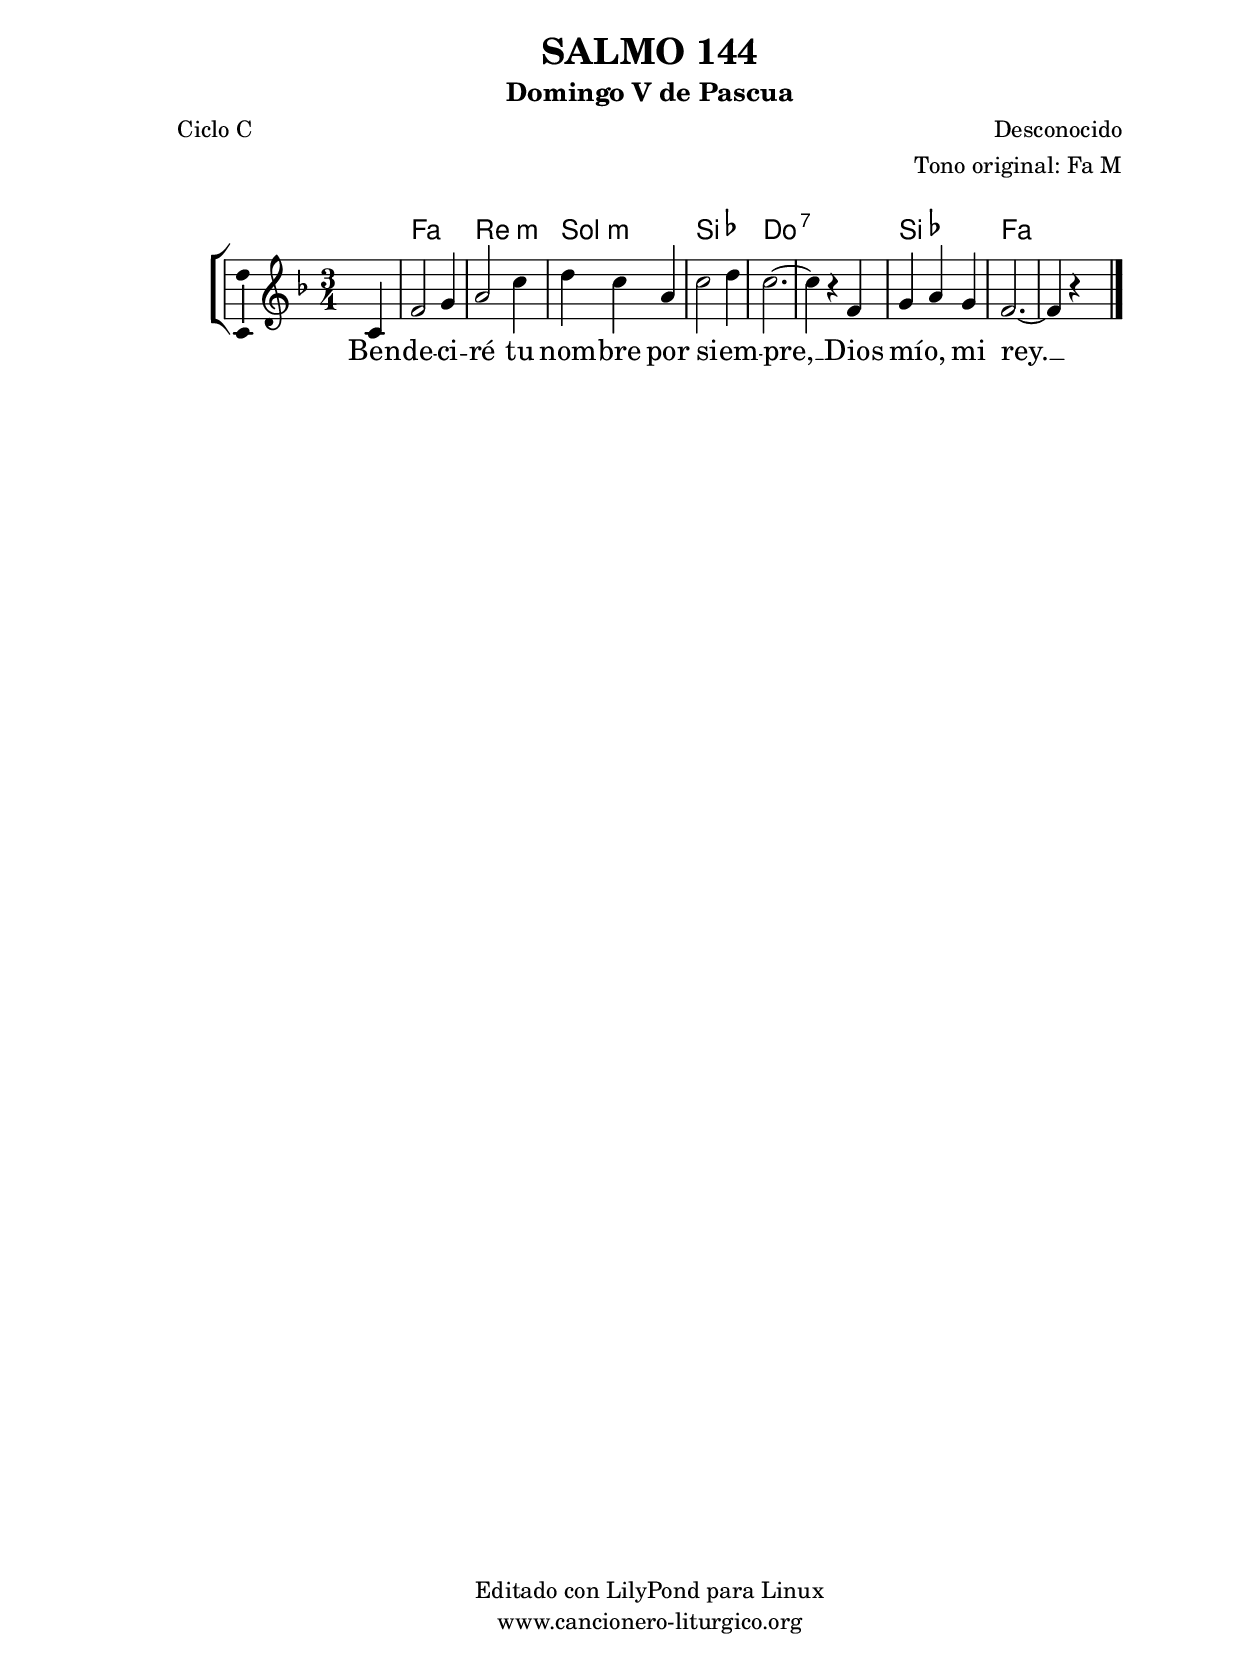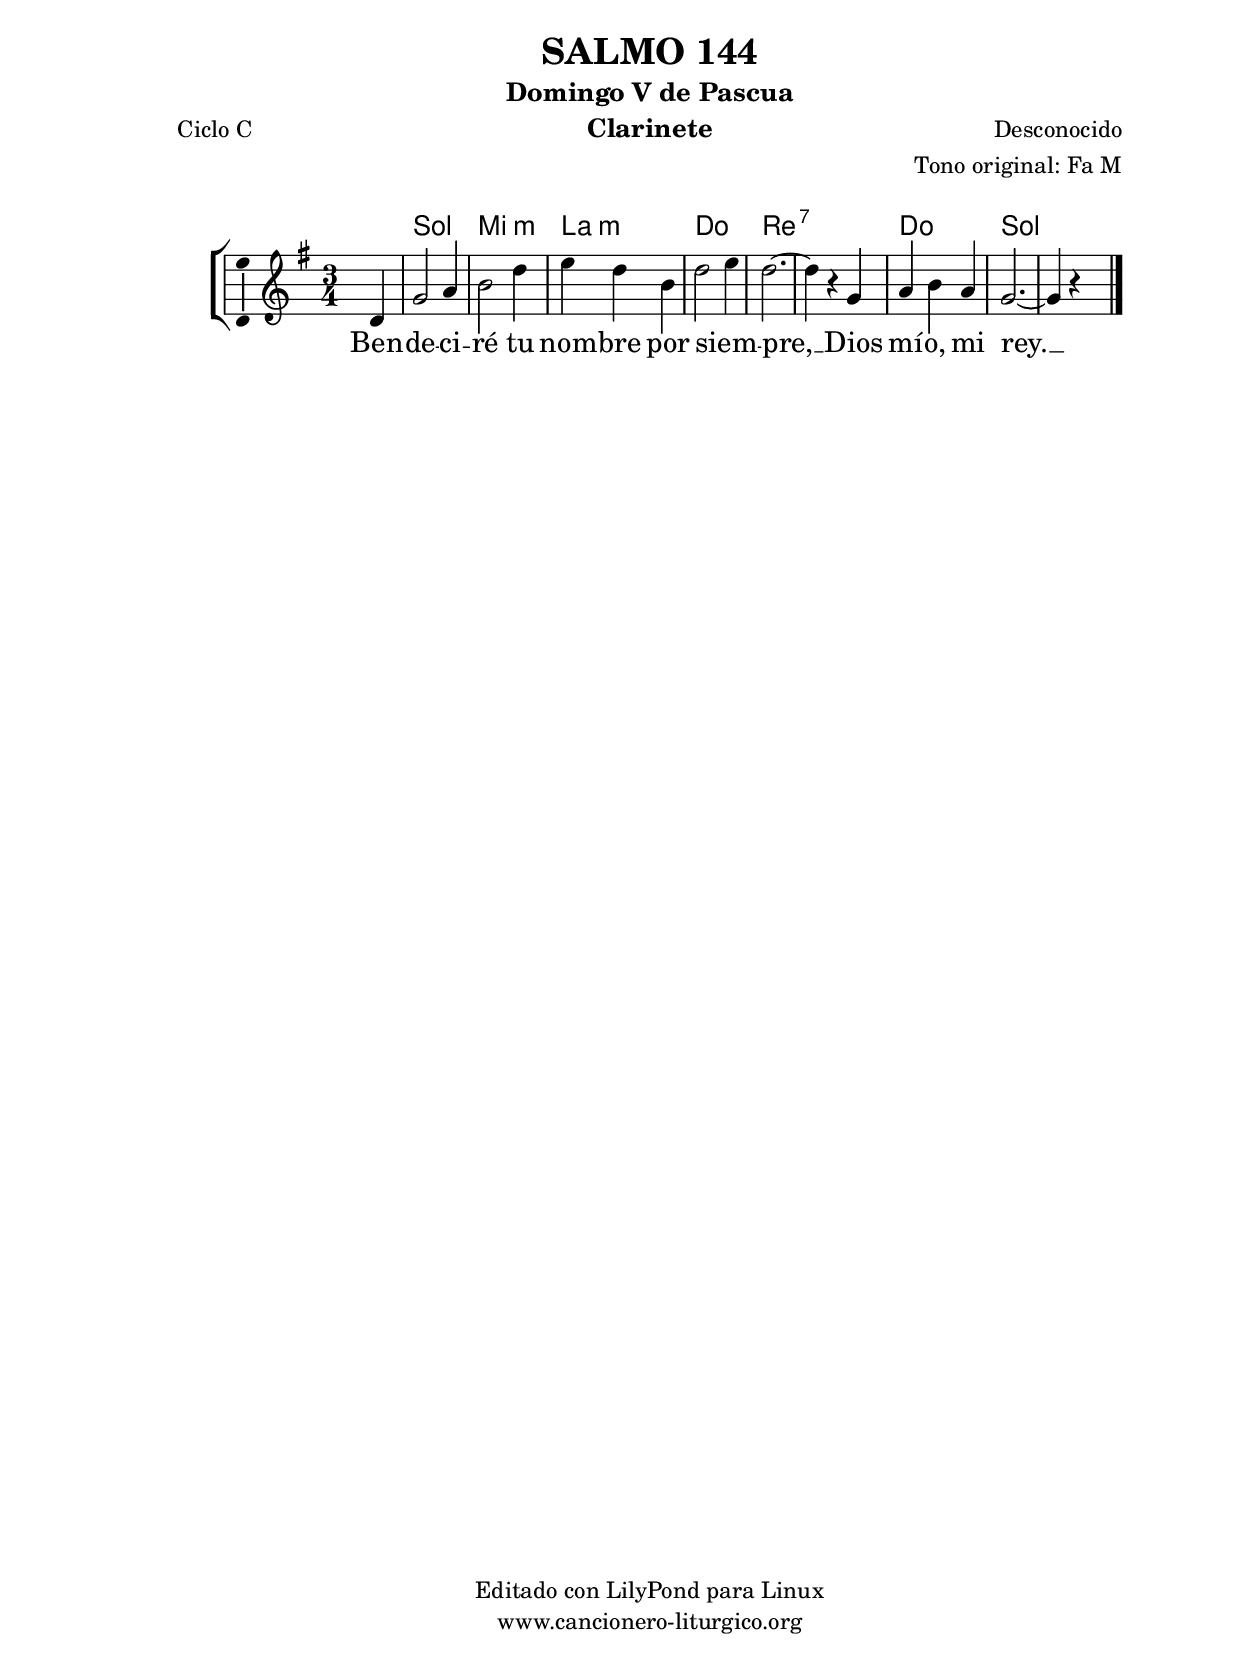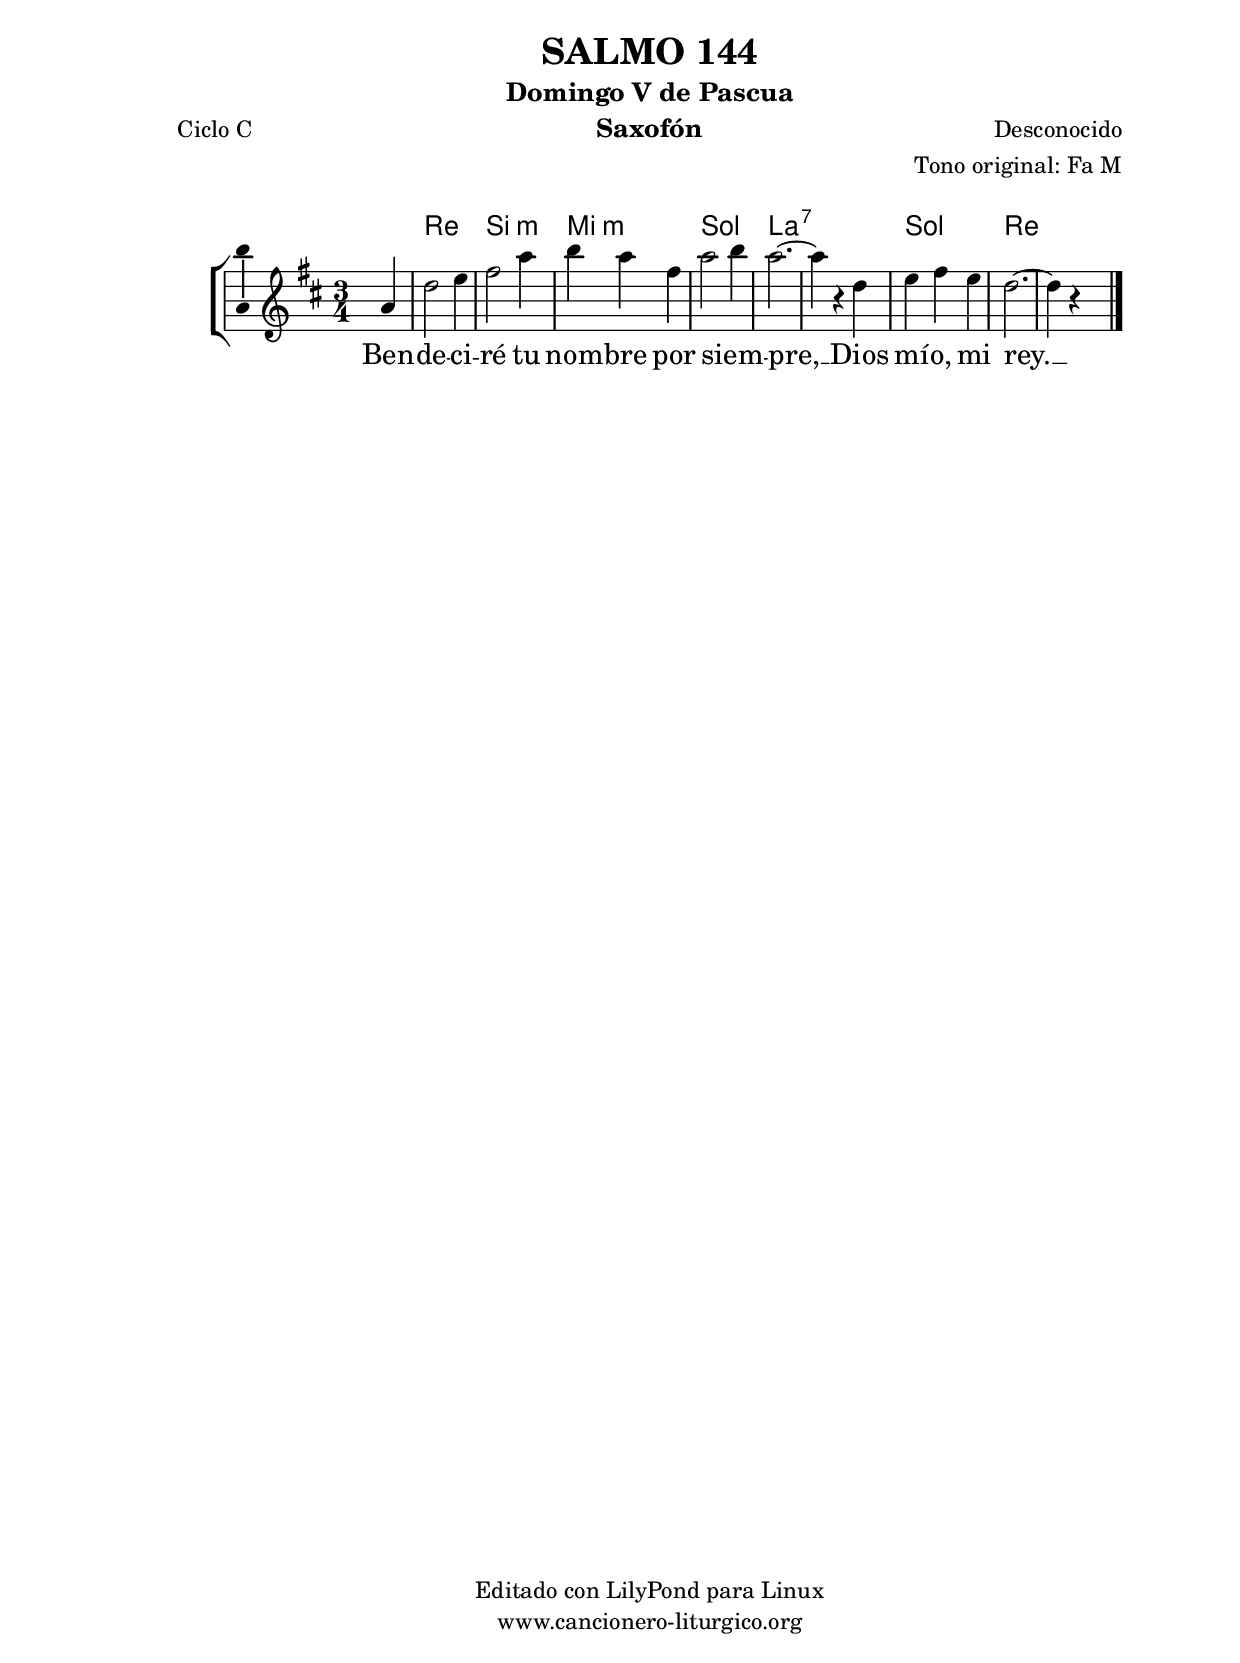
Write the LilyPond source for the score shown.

%
%para convertir .midi en .wav:
%timidity filename.midi -Ow -o finename.wav
%
%
%Para convertir de .wav a .mp3:
%lame -h -m j filename.wav
%
%
%para escuchar el midi:
%timidity nombrefichero.midi
%


%versión de lilypond para la que se ha escrito esta partitura:
\version "2.16.0"

	%Tamaño papel
	#(set-default-paper-size "a4")
	%Tamaño partitura
	#(set-global-staff-size 20)
	%No responde al pulsar sobre una nota
	#(ly:set-option 'point-and-click #f)

%parámetros del encabezamiento:
\header {
	title = "SALMO 144"
	subtitle = "Domingo V de Pascua"
	composer = "Desconocido"
	poet = "Ciclo C"
	meter = ""
	arranger = "Tono original: Fa M"
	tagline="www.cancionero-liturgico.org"
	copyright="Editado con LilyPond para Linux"
	}

%parámetros asociados al papel:
\paper  {
	oddHeaderMarkup = \markup {\fill-line { \on-the-fly #not-first-page \fromproperty #'header:title \on-the-fly #not-first-page \fromproperty #'header:composer }}
	evenHeaderMarkup = \markup {\fill-line { \fromproperty #'header:composer \fromproperty #'header:title }}
	#(set-paper-size "a4")
	print-page-number = ##f
	first-page-number = 1
	print-first-page-number = ##f
%	head-separation = 3.0 \cm
	top-margin = 2.0 \cm
	bottom-margin = 0.5\cm
%%%	bottom-margin = -1.0\cm
	left-margin = 3.0 \cm
	line-width = 16.0 \cm 
	indent = 8\mm
	interscoreline = 2.\mm
	between-system-space = 15\mm
%	para que las partituras no llenen la hoja:
	ragged-bottom = ##t
%	idem para la última hoja:
	ragged-last-bottom = ##f
%	para que las partituras llenen el ancho del papel:
	ragged-last = ##f
	after-title-space = 2.5 \cm
%page-count=1
%system-count=8

	%Flexible Vertical Spacing
%	markup-markup-spacing =
%	#'((basic-distance . 15) (minimum-distance . 15) (padding . 3))
	markup-system-spacing =
	#'((basic-distance . 15) (minimum-distance . 15) (padding . 3))
	system-system-spacing =
	#'((basic-distance . 15) (minimum-distance . 15) (padding . 3))
	score-system-spacing =
	#'((basic-distance . 15) (minimum-distance . 15) (padding . 5))
%	top-system-spacing = % header
%	#'((basic-distance . 8) (minimum-distance . 0) (padding . 3))
%	top-markup-spacing =
%	#'((basic-distance . 20) (minimum-distance . 20) (padding . 3))
	last-bottom-spacing = % footer
	#'((basic-distance . 5) (minimum-distance . 5) (padding . 3))
%	score-markup-spacing =
%	#'((basic-distance . 16) (minimum-distance . 13) (padding . 3))

	}


%parámetros que afectan a toda la partitura:
global =  {
	%clave de sol (G):
	\clef G
	%armadura:
%	\transpose f a
	\key f \major
	\tempo 4=130
	\set Score.tempoHideNote = ##t
	}


acordes = {
	\italianChords
	\chordmode {
%	\transpose f a
{

s2.
f2. d:m g:m bes c:7 s bes f s

	}
	}
}

melodia = 
%	\transpose f a
{
	\relative c'{

\time 3/4
s2 c4
f2 g4
a2 c4
d4 c a
c2 d4
c2.~
c4 r4 f,4
g4 a g
f2.~f4 r4 s4

	\bar "|."
	}
	}


texto = \lyricmode {
Ben -- de -- ci -- ré tu nom -- bre por siem -- _ pre, __
Dios mí -- o, mi rey. __
	}


acordesStaff = \context ChordNames = acordesStaff <<
	\set chordChanges = ##t
	\acordes
	>>


vozStaff = \context Voice = vozStaff
\with {\consists "Ambitus_engraver"}
<<
%	\set Staff.instrumentName = ""
%	\set Staff.shortInstrumentName = ""
%	\set Staff.midiInstrument = #"clarinet"
%	\set Staff.midiInstrument = #"cello"
%	\set Staff.midiInstrument = #"flute"
	\set Staff.midiInstrument = #"electric guitar (jazz)"
%	\set Staff.midiInstrument = #"english horn"
%	\set Staff.midiInstrument = #"violin"
%	\set Staff.midiInstrument = #"glockenspiel"
	\set Staff.midiMinimumVolume = #0.7
	\set Staff.midiMaximumVolume = #0.9
	\global
	\melodia
	>>


textoStaff = \context Lyrics = textoStaff <<
	\lyricsto vozStaff \texto
	>>

\book {
	\score {
		\context ChoirStaff {
			\override StaffGroup.SystemStartBracket #'collapse-height = #1
			\override Score.SystemStartBar #'collapse-height = #1
			<<
			\acordesStaff
			\vozStaff
			\textoStaff
			>>
			}
		\layout {
	    		\context {
				\Lyrics
				\override LyricText #'font-size = #2
				}
	   		 \context {
				\Score
				%fontSize = #3
				\override StaffSymbol #'staff-space = #(magstep +3)
				%\override Beam #'thickness = #0.55
				%\override SpacingSpanner #'spacing-increment = #1.0
				%\override Slur #'height-limit = #1.5
				}
			}
		}
	\score {
		\unfoldRepeats
		\context ChoirStaff {
			<<
			\acordesStaff
			\vozStaff
			>>
			}
		\midi {
	  		\context {
	  			\Score
				tempoWholesPerMinute = #(ly:make-moment 70 4)
				}
			}
		}
	}

%Partitura para clarinete
#(define output-suffix "C")
\book {
	\header{
		instrument = "Clarinete"
		}
	\score {
		\context ChoirStaff {
			\override StaffGroup.SystemStartBracket #'collapse-height = #1
			\override Score.SystemStartBar #'collapse-height = #1
\transpose c d
			<<
			\acordesStaff
			\vozStaff
			\textoStaff
			>>
			}
		\layout {
	    		\context {
				\Lyrics
				\override LyricText #'font-size = #2
				}
	   		 \context {
				\Score
				%fontSize = #3
				\override StaffSymbol #'staff-space = #(magstep +3)
				%\override Beam #'thickness = #0.55
				%\override SpacingSpanner #'spacing-increment = #1.0
				%\override Slur #'height-limit = #1.5
				}
			}
		}
	}

%Partitura para saxofón
#(define output-suffix "S")
\book {
	\header{
		instrument = "Saxofón"
		}
	\score {
		\context ChoirStaff {
			\override StaffGroup.SystemStartBracket #'collapse-height = #1
			\override Score.SystemStartBar #'collapse-height = #1
\transpose c a
			<<
			\acordesStaff
			\vozStaff
			\textoStaff
			>>
			}
		\layout {
	    		\context {
				\Lyrics
				\override LyricText #'font-size = #2
				}
	   		 \context {
				\Score
				%fontSize = #3
				\override StaffSymbol #'staff-space = #(magstep +3)
				%\override Beam #'thickness = #0.55
				%\override SpacingSpanner #'spacing-increment = #1.0
				%\override Slur #'height-limit = #1.5
				}
			}
		}
	}

